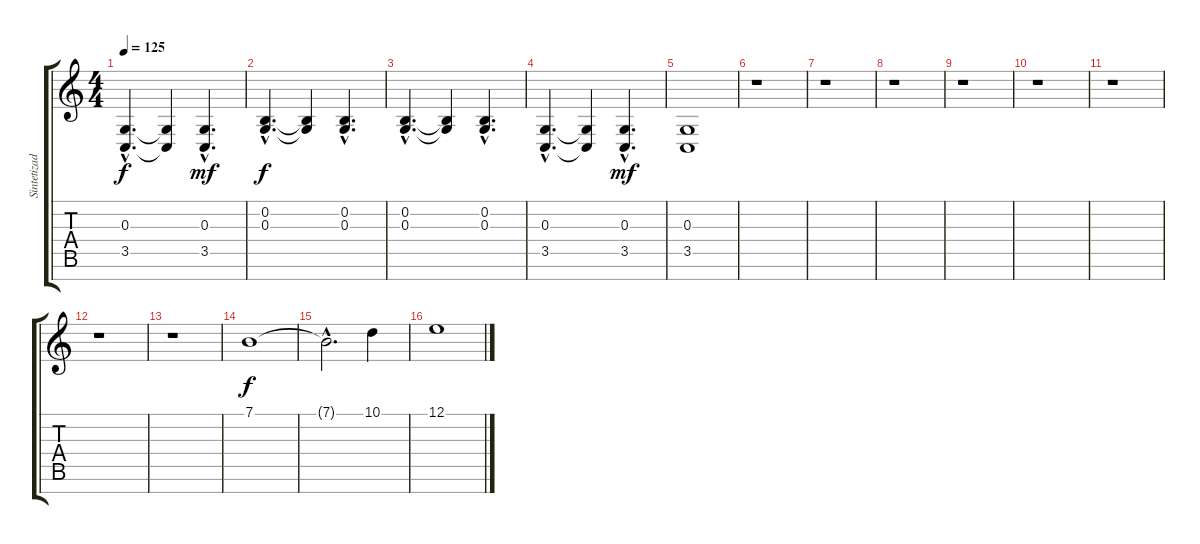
\track ("Sintetizador" "Sintetizad") {instrument acousticgrandpiano}
\staff {score tabs}
\tuning (E4 B3 G3 D3 A2 E2 B1) {hide}
\ts (4 4)
\tempo 125
\clef g2
\ks c
(0.3{hac} 3.5{hac}).4{d dy f} (0.3{t} 3.5{t}).4 (0.3{hac} 3.5{hac}).4{d dy mf} |
(0.2{hac} 0.3{hac}).4{d dy f} (0.2{t} 0.3{t}).4 (0.2{hac} 0.3{hac}).4{d} |
(0.2{hac} 0.3{hac}).4{d} (0.2{t} 0.3{t}).4 (0.2{hac} 0.3{hac}).4{d} |
(0.3{hac} 3.5{hac}).4{d} (0.3{t} 3.5{t}).4 (0.3{hac} 3.5{hac}).4{d dy mf} |
(0.3 3.5).1 |
r.1 |
r.1 |
r.1 |
r.1 |
r.1 |
r.1 |
r.1 |
r.1 |
7.1.1{dy f instrument synthvoice} |
7.1{hac t}.2{d} 10.1.4 |
12.1.1
